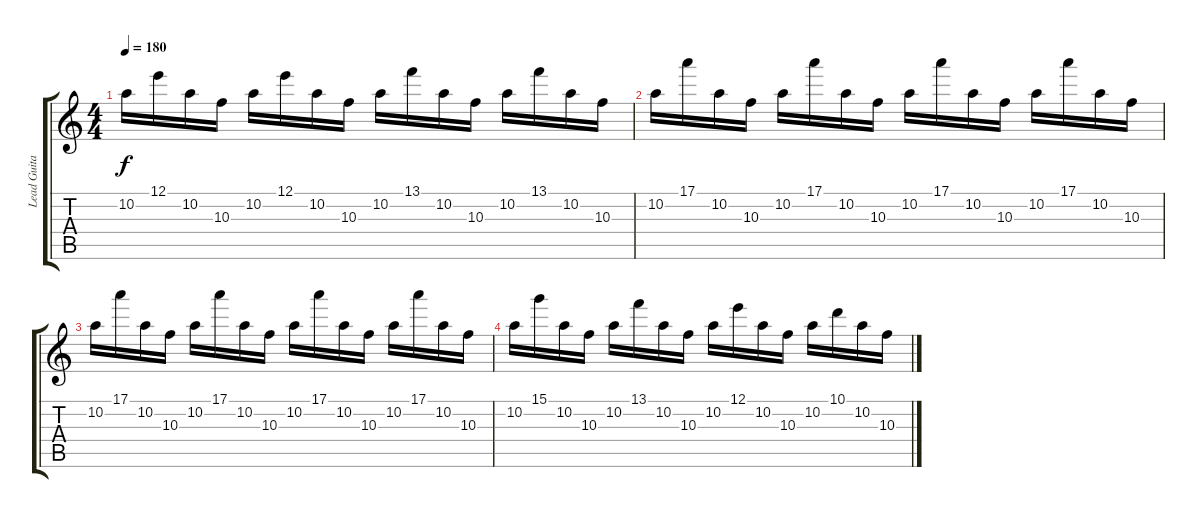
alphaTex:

\track ("Lead Guitars" "Lead Guita") {instrument overdrivenguitar}
\staff {score tabs}
\tuning (E4 B3 G3 D3 A2 E2) {hide}
\ts (4 4)
\tempo 180
\clef g2
\ks c
10.2.16{dy f} 12.1.16 10.2.16 10.3.16 10.2.16 12.1.16{volume 0} 10.2.16 10.3.16 10.2.16 13.1.16 10.2.16 10.3.16 10.2.16 13.1.16 10.2.16 10.3.16 |
10.2.16 17.1.16 10.2.16 10.3.16 10.2.16 17.1.16 10.2.16 10.3.16 10.2.16 17.1.16 10.2.16 10.3.16 10.2.16 17.1.16 10.2.16 10.3.16 |
10.2.16 17.1.16 10.2.16 10.3.16 10.2.16 17.1.16 10.2.16 10.3.16 10.2.16 17.1.16 10.2.16 10.3.16 10.2.16 17.1.16 10.2.16 10.3.16 |
10.2.16 15.1.16 10.2.16 10.3.16 10.2.16 13.1.16 10.2.16 10.3.16 10.2.16 12.1.16 10.2.16 10.3.16 10.2.16 10.1.16 10.2.16 10.3.16
